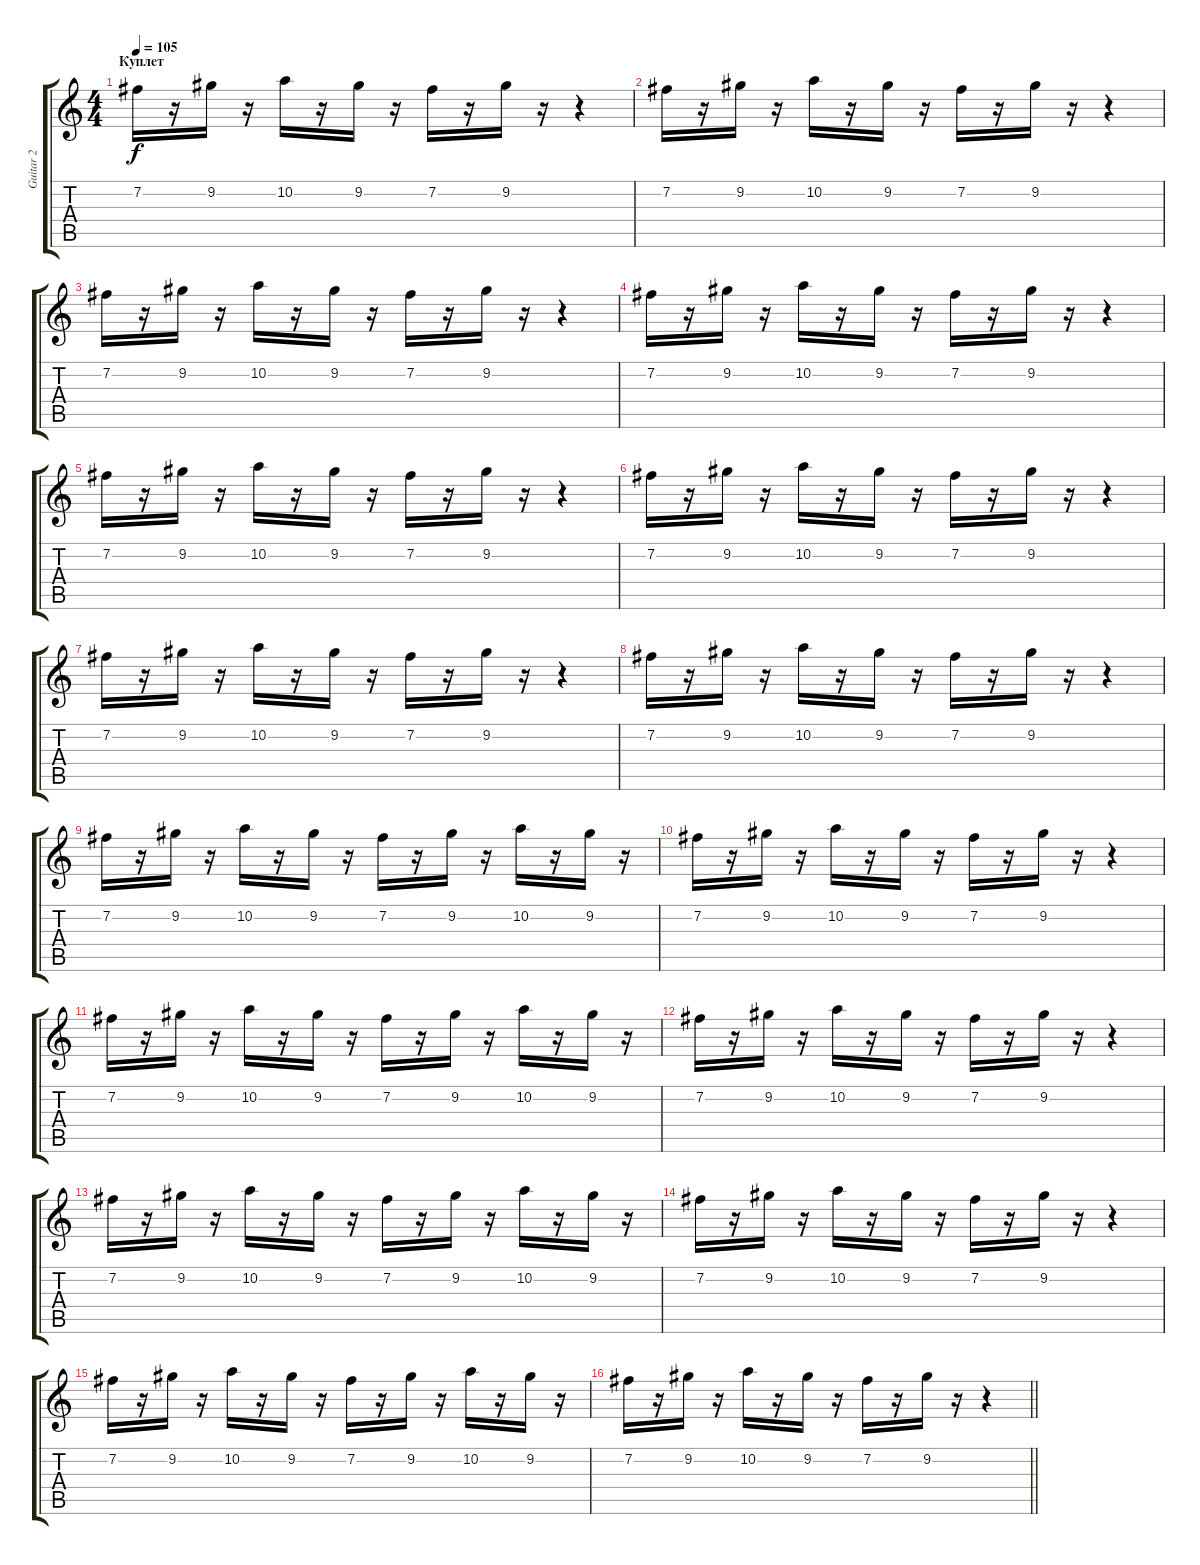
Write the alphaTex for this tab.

\track ("Guitar 2" "Guitar 2") {instrument electricguitarjazz}
\staff {score tabs}
\tuning (E4 B3 G3 D3 A2 E2) {hide}
\ts (4 4)
\section ("" "Куплет")
\tempo 105
\clef g2
\ks c
7.2.16{dy f} r.16 9.2.16 r.16 10.2.16 r.16 9.2.16 r.16 7.2.16 r.16 9.2.16 r.16 r.4 |
7.2.16 r.16 9.2.16 r.16 10.2.16 r.16 9.2.16 r.16 7.2.16 r.16 9.2.16 r.16 r.4 |
7.2.16 r.16 9.2.16 r.16 10.2.16 r.16 9.2.16 r.16 7.2.16 r.16 9.2.16 r.16 r.4 |
7.2.16 r.16 9.2.16 r.16 10.2.16 r.16 9.2.16 r.16 7.2.16 r.16 9.2.16 r.16 r.4 |
7.2.16 r.16 9.2.16 r.16 10.2.16 r.16 9.2.16 r.16 7.2.16 r.16 9.2.16 r.16 r.4 |
7.2.16 r.16 9.2.16 r.16 10.2.16 r.16 9.2.16 r.16 7.2.16 r.16 9.2.16 r.16 r.4 |
7.2.16 r.16 9.2.16 r.16 10.2.16 r.16 9.2.16 r.16 7.2.16 r.16 9.2.16 r.16 r.4 |
7.2.16 r.16 9.2.16 r.16 10.2.16 r.16 9.2.16 r.16 7.2.16 r.16 9.2.16 r.16 r.4 |
7.2.16 r.16 9.2.16 r.16 10.2.16 r.16 9.2.16 r.16 7.2.16 r.16 9.2.16 r.16 10.2.16 r.16 9.2.16 r.16 |
7.2.16 r.16 9.2.16 r.16 10.2.16 r.16 9.2.16 r.16 7.2.16 r.16 9.2.16 r.16 r.4 |
7.2.16 r.16 9.2.16 r.16 10.2.16 r.16 9.2.16 r.16 7.2.16 r.16 9.2.16 r.16 10.2.16 r.16 9.2.16 r.16 |
7.2.16 r.16 9.2.16 r.16 10.2.16 r.16 9.2.16 r.16 7.2.16 r.16 9.2.16 r.16 r.4 |
7.2.16 r.16 9.2.16 r.16 10.2.16 r.16 9.2.16 r.16 7.2.16 r.16 9.2.16 r.16 10.2.16 r.16 9.2.16 r.16 |
7.2.16 r.16 9.2.16 r.16 10.2.16 r.16 9.2.16 r.16 7.2.16 r.16 9.2.16 r.16 r.4 |
7.2.16 r.16 9.2.16 r.16 10.2.16 r.16 9.2.16 r.16 7.2.16 r.16 9.2.16 r.16 10.2.16 r.16 9.2.16 r.16 |
\barLineRight lightlight
7.2.16 r.16 9.2.16 r.16 10.2.16 r.16 9.2.16 r.16 7.2.16 r.16 9.2.16 r.16 r.4
